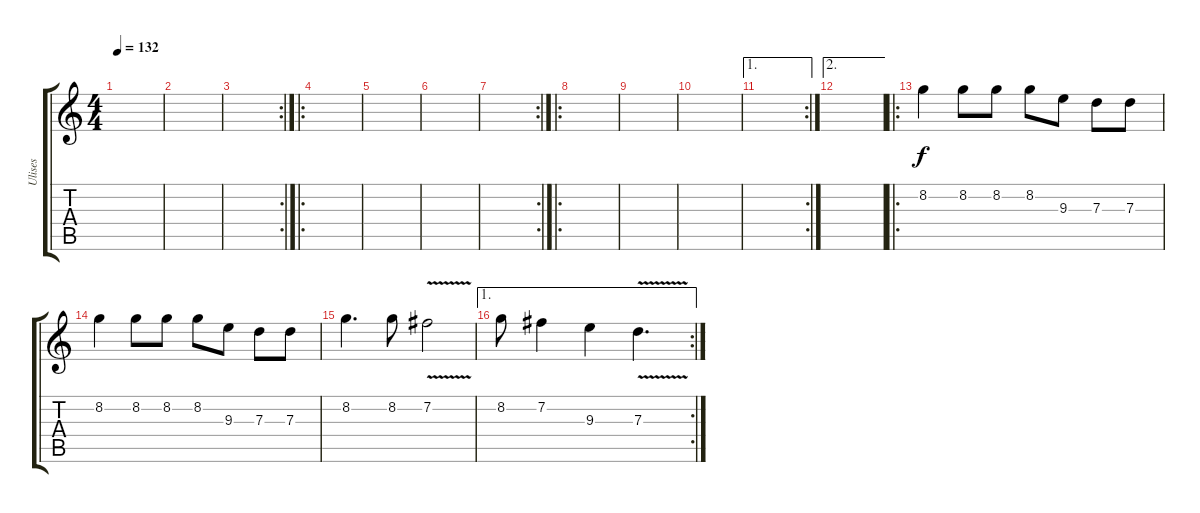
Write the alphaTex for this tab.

\track ("Ulises" "Ulises") {instrument electricguitarclean}
\staff {score tabs}
\tuning (E4 B3 G3 D3 A2 E2) {hide}
\ts (4 4)
\tempo 132
\clef g2
\ks c
|
|
\rc 2
|
\ro
|
|
|
\rc 2
|
\ro
|
|
|
\ae 1
\rc 2
|
\ae 2
|
\ro
8.2.4{volume 14 instrument distortionguitar} 8.2.8 8.2.8 8.2.8 9.3.8 7.3.8 7.3.8 |
8.2.4 8.2.8 8.2.8 8.2.8 9.3.8 7.3.8 7.3.8 |
8.2.4{d} 8.2.8 7.2{v}.2 |
\ae 1
\rc 2
8.2.8 7.2.4 9.3.4 7.3{v}.4{d}
